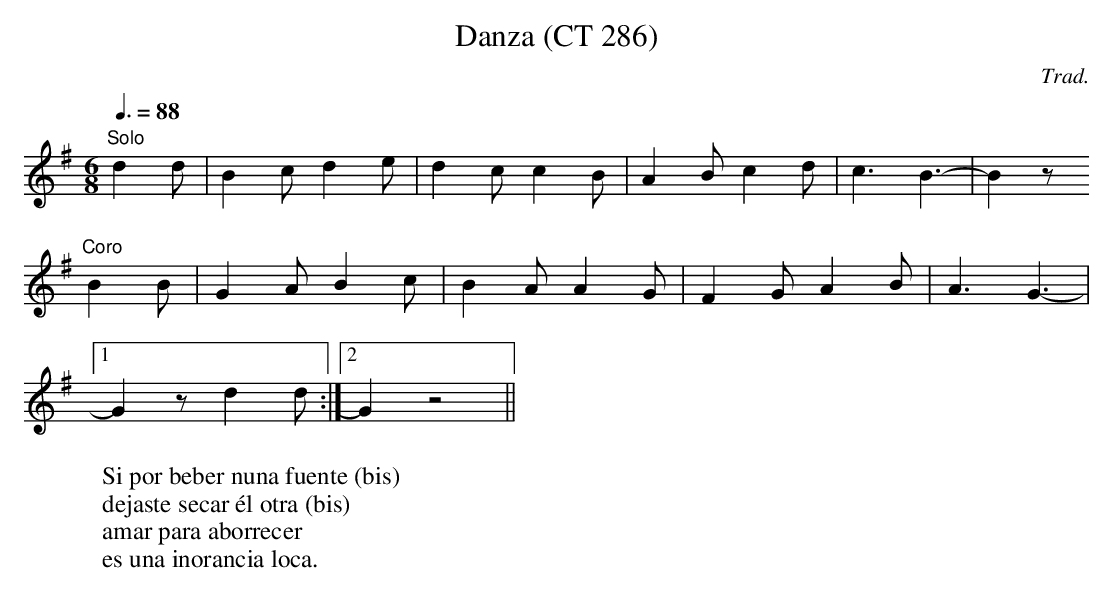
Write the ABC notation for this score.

X:1
T:Danza (CT 286)
C:Trad.
M:6/8
L:1/8
Q:3/8=88
W:Si por beber nuna fuente (bis)
W:dejaste secar él otra (bis)
W:amar para aborrecer
W:es una inorancia loca.
K:G
"Solo"d2d|B2c d2e|d2c c2B|A2B c2d|c3 B3-|B2z
"Coro"B2B|G2A B2c|B2A A2G|F2G A2B|A3 G3-|
[1G2z d2d:|[2 G2 z4||
